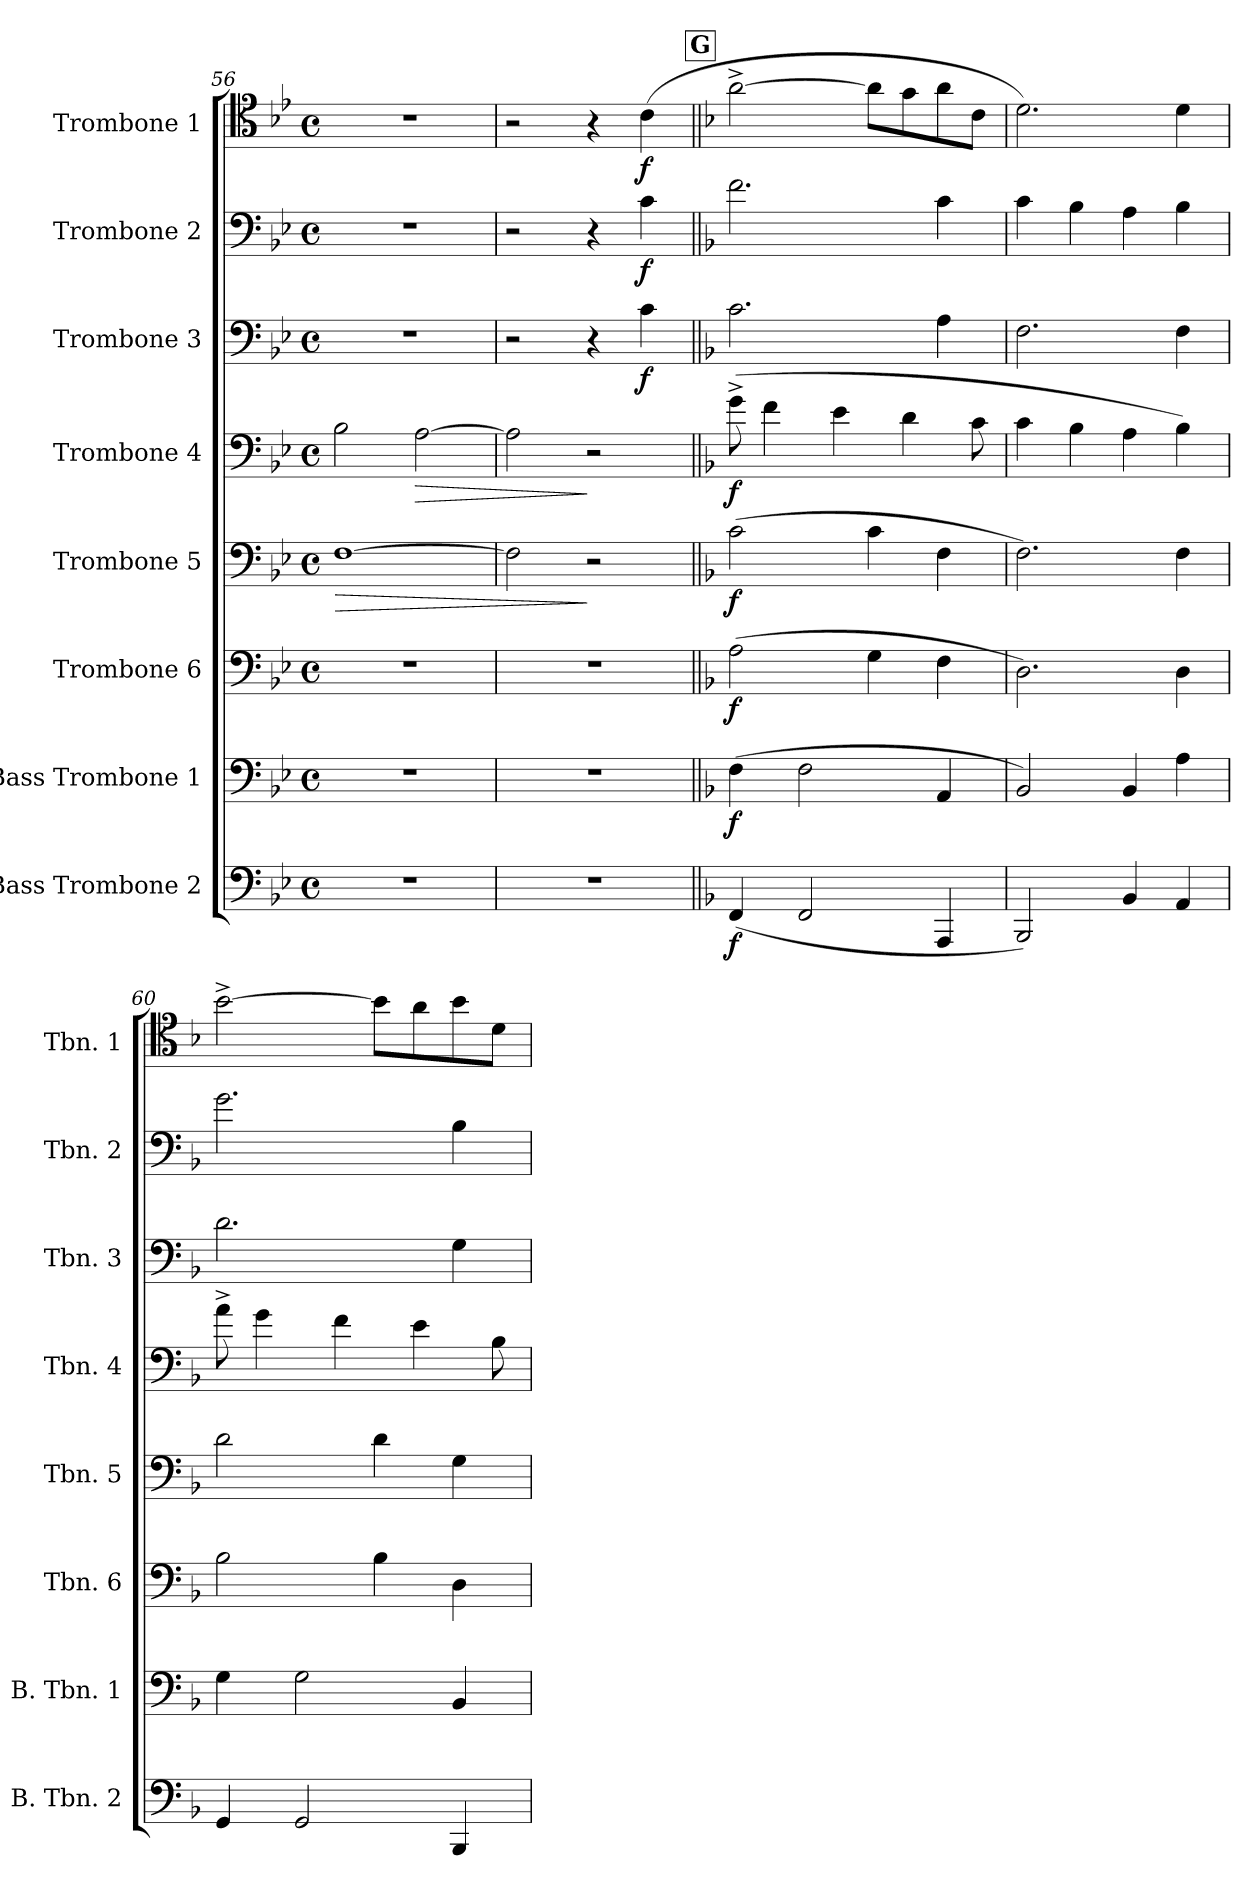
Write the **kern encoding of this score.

**kern	**dynam	**kern	**dynam	**kern	**dynam	**kern	**dynam	**kern	**dynam	**kern	**dynam	**kern	**dynam	**kern	**dynam
*part8	*part8	*part7	*part7	*part6	*part6	*part5	*part5	*part4	*part4	*part3	*part3	*part2	*part2	*part1	*part1
*staff8	*staff8	*staff7	*staff7	*staff6	*staff6	*staff5	*staff5	*staff4	*staff4	*staff3	*staff3	*staff2	*staff2	*staff1	*staff1
*I"Bass Trombone 2	*	*I"Bass Trombone 1	*	*I"Trombone 6	*	*I"Trombone 5	*	*I"Trombone 4	*	*I"Trombone 3	*	*I"Trombone 2	*	*I"Trombone 1	*
*I'B. Tbn. 2	*	*I'B. Tbn. 1	*	*I'Tbn. 6	*	*I'Tbn. 5	*	*I'Tbn. 4	*	*I'Tbn. 3	*	*I'Tbn. 2	*	*I'Tbn. 1	*
*clefF4	*	*clefF4	*	*clefF4	*	*clefF4	*	*clefF4	*	*clefF4	*	*clefF4	*	*clefC4	*
*k[b-e-]	*	*k[b-e-]	*	*k[b-e-]	*	*k[b-e-]	*	*k[b-e-]	*	*k[b-e-]	*	*k[b-e-]	*	*k[b-e-]	*
*M4/4	*	*M4/4	*	*M4/4	*	*M4/4	*	*M4/4	*	*M4/4	*	*M4/4	*	*M4/4	*
*met(c)	*	*met(c)	*	*met(c)	*	*met(c)	*	*met(c)	*	*met(c)	*	*met(c)	*	*met(c)	*
=56	=56	=56	=56	=56	=56	=56	=56	=56	=56	=56	=56	=56	=56	=56	=56
!	!	!	!	!	!	!	!LO:HP:b	!	!	!	!	!	!	!	!
1r	.	1r	.	1r	.	[1F	>	2B-\	.	1r	.	1r	.	1r	.
!	!	!	!	!	!	!	!	!	!LO:HP:b	!	!	!	!	!	!
.	.	.	.	.	.	.	.	[2A\	>	.	.	.	.	.	.
=57	=57	=57	=57	=57	=57	=57	=57	=57	=57	=57	=57	=57	=57	=57	=57
1r	.	1r	.	1r	.	2F\]	.	2A\]	.	2r	.	2r	.	2r	.
.	.	.	.	.	.	2r	]	2r	]	4r	.	4r	.	4r	.
!	!	!	!	!	!	!	!	!	!	!	!LO:DY:b	!	!LO:DY:b	!	!LO:DY:b
.	.	.	.	.	.	.	.	.	.	4c\	f	4c\	f	(>4c\	f
!!LO:REH:place=s1:a:B:fs=14:t=G
=58||	=58||	=58||	=58||	=58||	=58||	=58||	=58||	=58||	=58||	=58||	=58||	=58||	=58||	=58||	=58||
*k[b-]	*	*k[b-]	*	*k[b-]	*	*k[b-]	*	*k[b-]	*	*k[b-]	*	*k[b-]	*	*k[b-]	*
!	!LO:DY:b	!	!LO:DY:b	!	!LO:DY:b	!	!LO:DY:b	!	!LO:DY:b	!	!	!	!	!	!
(<4FF/	f	(<4F\	f	(<2A\	f	(>2c\	f	(>8g^\	f	2.c\	.	2.f\	.	[2a^\	.
.	.	.	.	.	.	.	.	4f\	.	.	.	.	.	.	.
2FF/	.	2F\	.	.	.	.	.	.	.	.	.	.	.	.	.
.	.	.	.	.	.	.	.	4e\	.	.	.	.	.	.	.
.	.	.	.	4G\	.	4c\	.	.	.	.	.	.	.	8a\L]	.
.	.	.	.	.	.	.	.	4d\	.	.	.	.	.	8g\	.
4AAA/	.	4AA/	.	4F\	.	4F\	.	.	.	4A\	.	4c\	.	8a\	.
.	.	.	.	.	.	.	.	8c\	.	.	.	.	.	8c\J	.
=59	=59	=59	=59	=59	=59	=59	=59	=59	=59	=59	=59	=59	=59	=59	=59
2BBB-/)	.	2BB-/)	.	2.D\)	.	2.F\)	.	4c\	.	2.F\	.	4c\	.	2.d\)	.
.	.	.	.	.	.	.	.	4B-\	.	.	.	4B-\	.	.	.
4BB-/	.	4BB-/	.	.	.	.	.	4A\	.	.	.	4A\	.	.	.
4AA/	.	4A\	.	4D\	.	4F\	.	4B-\)	.	4F\	.	4B-\	.	4d\	.
=60	=60	=60	=60	=60	=60	=60	=60	=60	=60	=60	=60	=60	=60	=60	=60
4GG/	.	4G\	.	2B-\	.	2d\	.	8a^\	.	2.d\	.	2.g\	.	[2b-^\	.
.	.	.	.	.	.	.	.	4g\	.	.	.	.	.	.	.
2GG/	.	2G\	.	.	.	.	.	.	.	.	.	.	.	.	.
.	.	.	.	.	.	.	.	4f\	.	.	.	.	.	.	.
.	.	.	.	4B-\	.	4d\	.	.	.	.	.	.	.	8b-\L]	.
.	.	.	.	.	.	.	.	4e\	.	.	.	.	.	8a\	.
4BBB-/	.	4BB-/	.	4D\	.	4G\	.	.	.	4G\	.	4B-\	.	8b-\	.
.	.	.	.	.	.	.	.	8B-\	.	.	.	.	.	8d\J	.
=	=	=	=	=	=	=	=	=	=	=	=	=	=	=	=
*-	*-	*-	*-	*-	*-	*-	*-	*-	*-	*-	*-	*-	*-	*-	*-
